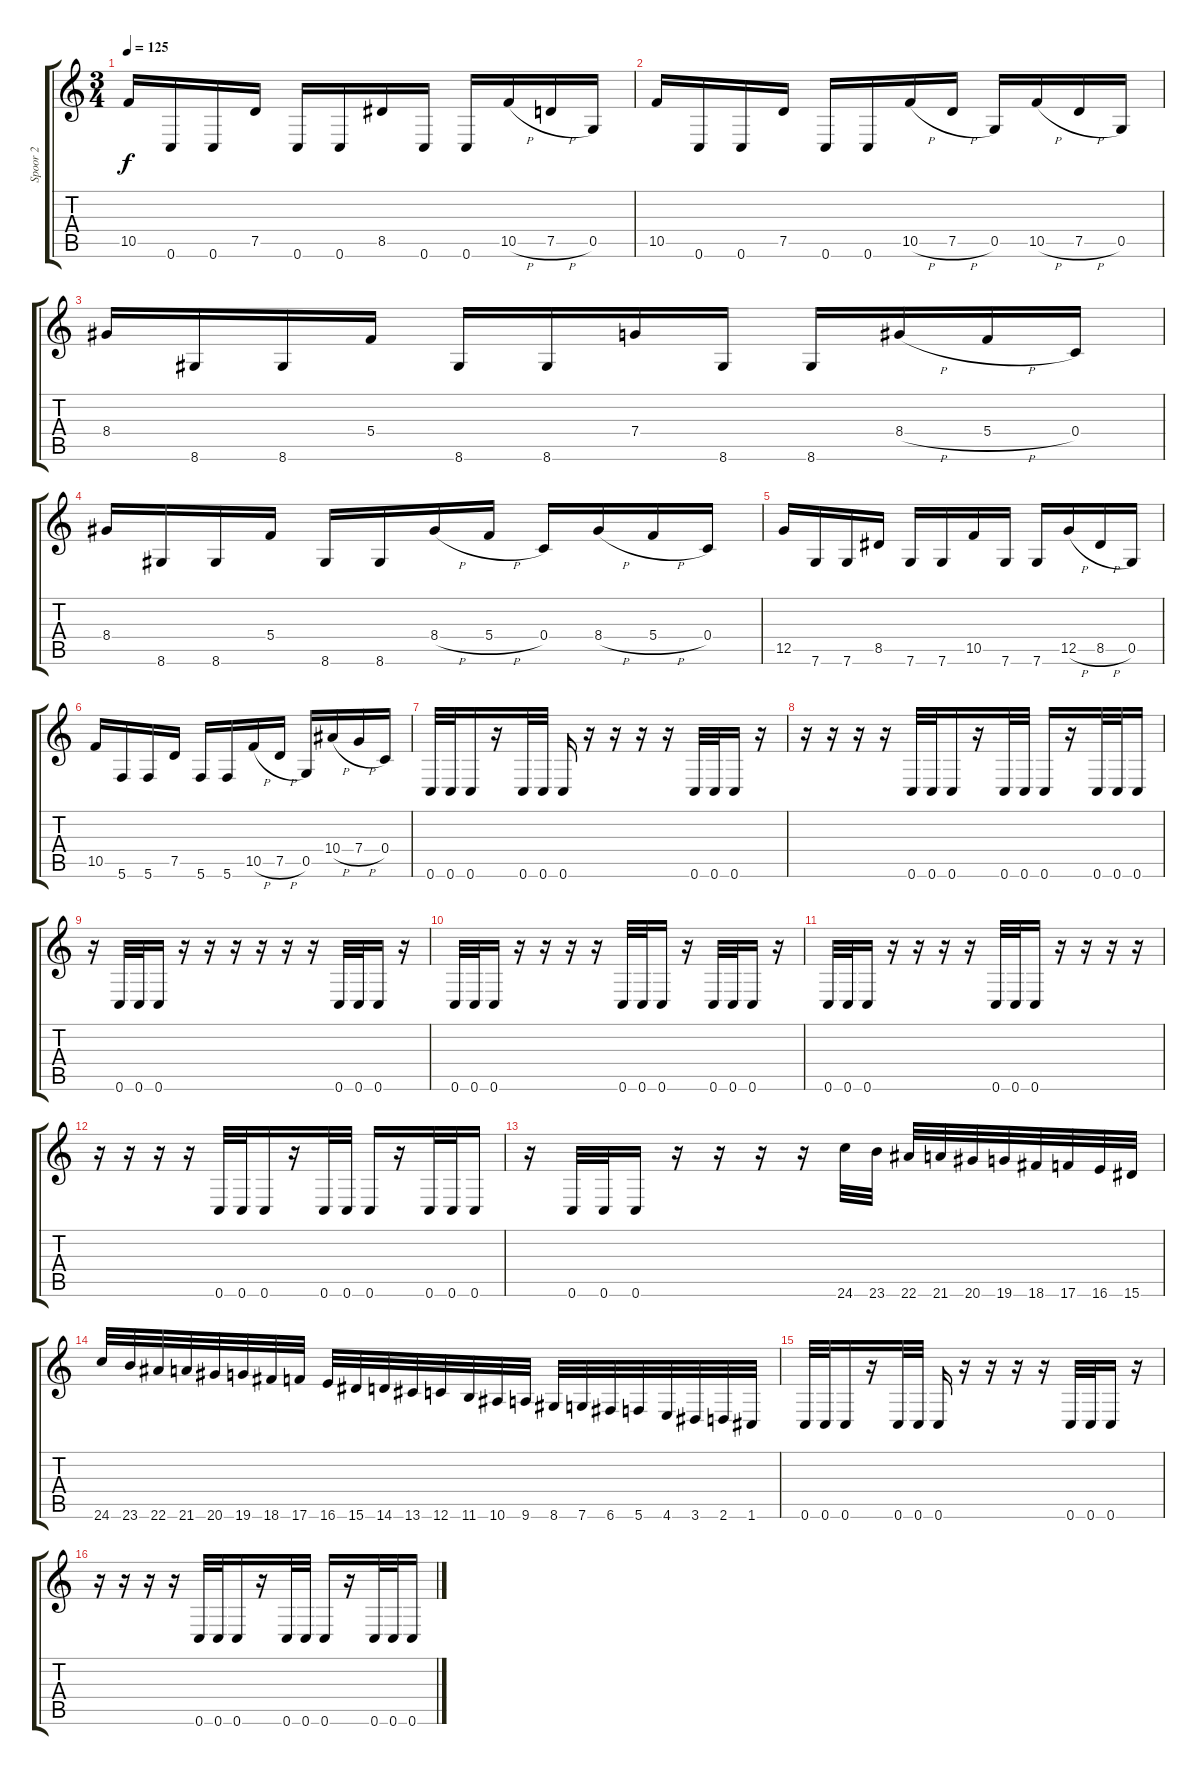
\track ("Spoor 2" "Spoor 2") {instrument distortionguitar}
\staff {score tabs}
\tuning (D4 A3 F3 C3 G2 C2) {hide}
\ts (3 4)
\tempo 125
\clef g2
\ks c
10.5.16{dy f} 0.6.16 0.6.16 7.5.16 0.6.16 0.6.16 8.5.16 0.6.16 0.6.16 10.5{h}.16 7.5{h}.16 0.5.16 |
10.5.16 0.6.16 0.6.16 7.5.16 0.6.16 0.6.16 10.5{h}.16 7.5{h}.16 0.5.16 10.5{h}.16 7.5{h}.16 0.5.16 |
8.4.16 8.6.16 8.6.16 5.4.16 8.6.16 8.6.16 7.4.16 8.6.16 8.6.16 8.4{h}.16 5.4{h}.16 0.4.16 |
8.4.16 8.6.16 8.6.16 5.4.16 8.6.16 8.6.16 8.4{h}.16 5.4{h}.16 0.4.16 8.4{h}.16 5.4{h}.16 0.4.16 |
12.5.16 7.6.16 7.6.16 8.5.16 7.6.16 7.6.16 10.5.16 7.6.16 7.6.16 12.5{h}.16 8.5{h}.16 0.5.16 |
10.5.16 5.6.16 5.6.16 7.5.16 5.6.16 5.6.16 10.5{h}.16 7.5{h}.16 0.5.16 10.4{h}.16 7.4{h}.16 0.4.16 |
0.6.32 0.6.32 0.6.16 r.16 0.6.32 0.6.32 0.6.16 r.16 r.16 r.16 r.16 0.6.32 0.6.32 0.6.16 r.16 |
r.16 r.16 r.16 r.16 0.6.32 0.6.32 0.6.16 r.16 0.6.32 0.6.32 0.6.16 r.16 0.6.32 0.6.32 0.6.16 |
r.16 0.6.32 0.6.32 0.6.16 r.16 r.16 r.16 r.16 r.16 r.16 0.6.32 0.6.32 0.6.16 r.16 |
0.6.32 0.6.32 0.6.16 r.16 r.16 r.16 r.16 0.6.32 0.6.32 0.6.16 r.16 0.6.32 0.6.32 0.6.16 r.16 |
0.6.32 0.6.32 0.6.16 r.16 r.16 r.16 r.16 0.6.32 0.6.32 0.6.16 r.16 r.16 r.16 r.16 |
r.16 r.16 r.16 r.16 0.6.32 0.6.32 0.6.16 r.16 0.6.32 0.6.32 0.6.16 r.16 0.6.32 0.6.32 0.6.16 |
r.16 0.6.32 0.6.32 0.6.16 r.16 r.16 r.16 r.16 24.6.32 23.6.32 22.6.32 21.6.32 20.6.32 19.6.32 18.6.32 17.6.32 16.6.32 15.6.32 |
24.6.32 23.6.32 22.6.32 21.6.32 20.6.32 19.6.32 18.6.32 17.6.32 16.6.32 15.6.32 14.6.32 13.6.32 12.6.32 11.6.32 10.6.32 9.6.32 8.6.32 7.6.32 6.6.32 5.6.32 4.6.32 3.6.32 2.6.32 1.6.32 |
0.6.32 0.6.32 0.6.16 r.16 0.6.32 0.6.32 0.6.16 r.16 r.16 r.16 r.16 0.6.32 0.6.32 0.6.16 r.16 |
r.16 r.16 r.16 r.16 0.6.32 0.6.32 0.6.16 r.16 0.6.32 0.6.32 0.6.16 r.16 0.6.32 0.6.32 0.6.16
